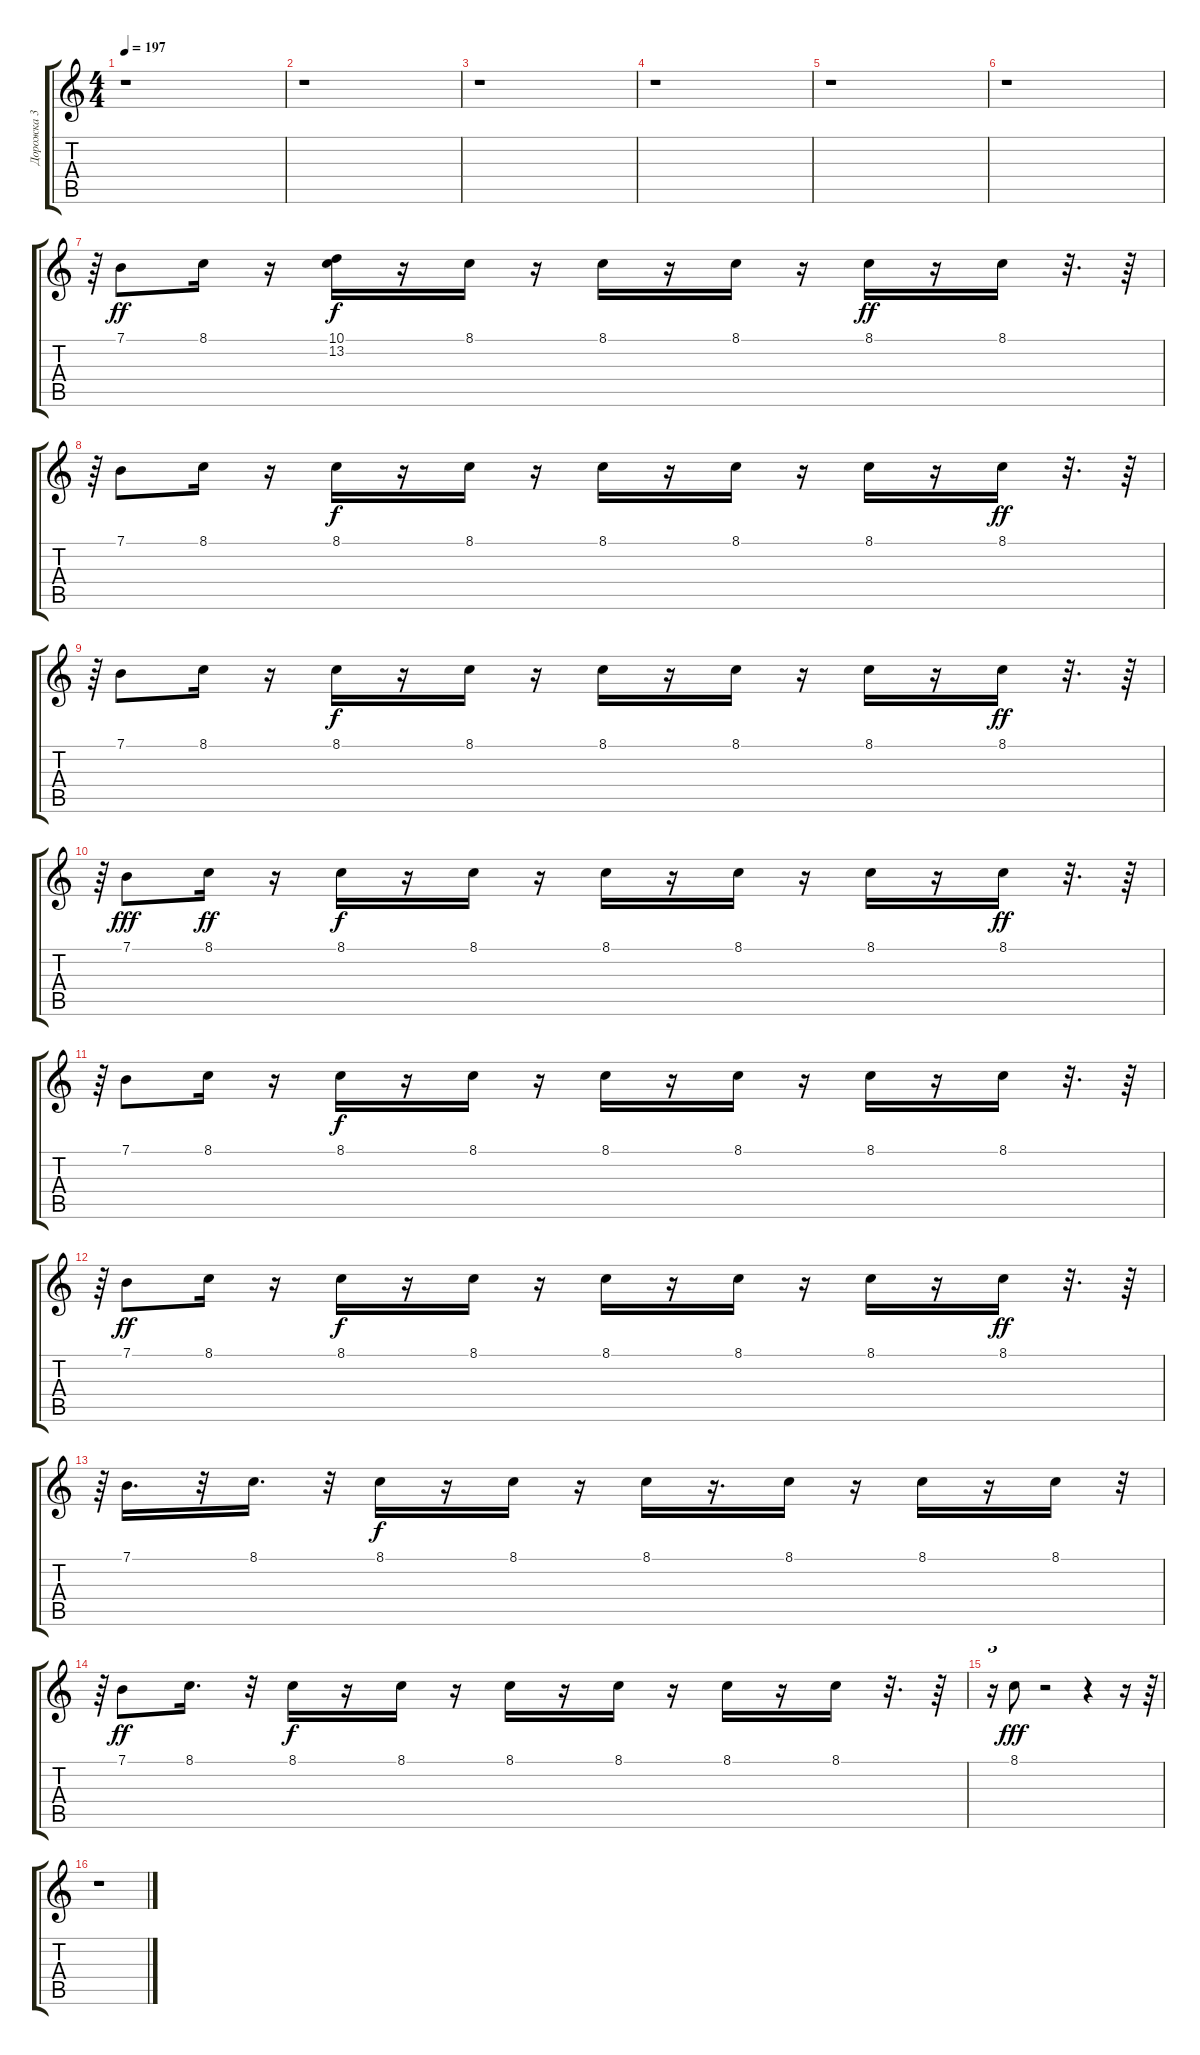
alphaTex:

\track ("Дорожка 3" "Дорожка 3") {instrument mutedtrumpet}
\staff {score tabs}
\tuning (E4 B3 G3 D3 A2 E2) {hide}
\ts (4 4)
\tempo 197
\clef g2
\ks c
r.1{dy f} |
r.1 |
r.1 |
r.1 |
r.1 |
r.1 |
r.64{tu (3 2)} 7.1.8{dy ff} 8.1.16 r.16 (10.1 13.2).16{dy f} r.16 8.1.16 r.16 8.1.16 r.16 8.1.16 r.16 8.1.16{dy ff} r.16 8.1.16 r.32{d} r.64 |
r.64{tu (3 2)} 7.1.8 8.1.16 r.16 8.1.16{dy f} r.16 8.1.16 r.16 8.1.16 r.16 8.1.16 r.16 8.1.16 r.16 8.1.16{dy ff} r.32{d} r.64 |
r.64{tu (3 2)} 7.1.8 8.1.16 r.16 8.1.16{dy f} r.16 8.1.16 r.16 8.1.16 r.16 8.1.16 r.16 8.1.16 r.16 8.1.16{dy ff} r.32{d} r.64 |
r.64{tu (3 2)} 7.1.8{dy fff} 8.1.16{dy ff} r.16 8.1.16{dy f} r.16 8.1.16 r.16 8.1.16 r.16 8.1.16 r.16 8.1.16 r.16 8.1.16{dy ff} r.32{d} r.64 |
r.64{tu (3 2)} 7.1.8 8.1.16 r.16 8.1.16{dy f} r.16 8.1.16 r.16 8.1.16 r.16 8.1.16 r.16 8.1.16 r.16 8.1.16 r.32{d} r.64 |
r.64{tu (3 2)} 7.1.8{dy ff} 8.1.16 r.16 8.1.16{dy f} r.16 8.1.16 r.16 8.1.16 r.16 8.1.16 r.16 8.1.16 r.16 8.1.16{dy ff} r.32{d} r.64 |
r.64{tu (3 2)} 7.1.16{d} r.32 8.1.16{d} r.32 8.1.16{dy f} r.16 8.1.16 r.16 8.1.16 r.16{d} 8.1.16 r.16 8.1.16 r.16 8.1.16 r.32{tu (3 2)} |
r.64{tu (3 2)} 7.1.8{dy ff} 8.1.16{d} r.32 8.1.16{dy f} r.16 8.1.16 r.16 8.1.16 r.16 8.1.16 r.16 8.1.16 r.16 8.1.16 r.32{d} r.64 |
r.16{tu (3 2)} 8.1.8{dy fff} r.2 r.4 r.16 r.64 |
r.1
